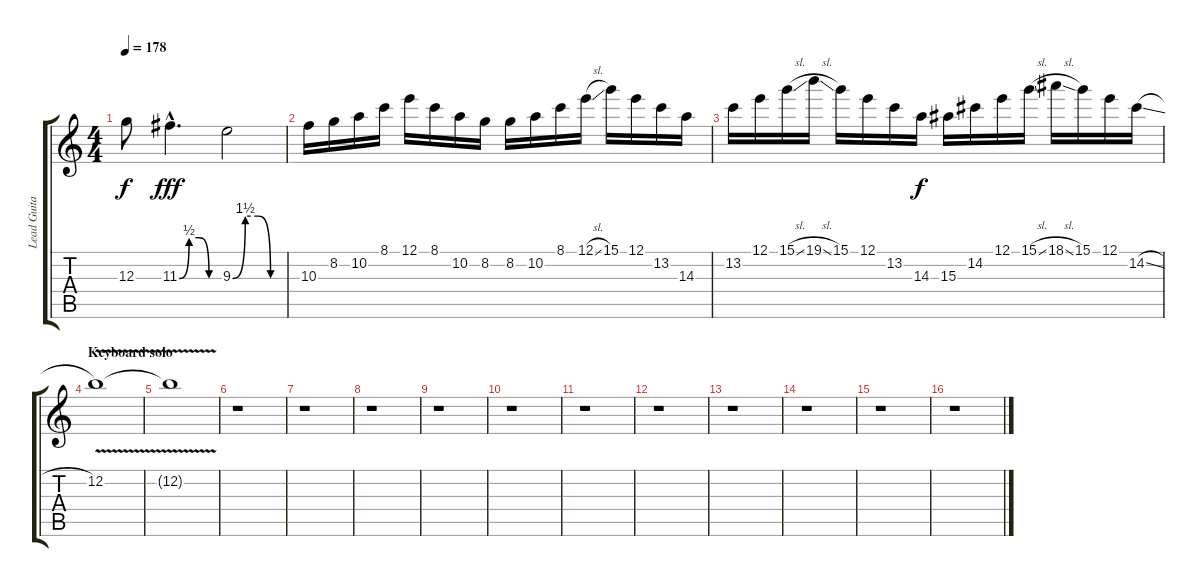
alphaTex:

\track ("Lead Guitar 2" "Lead Guita") {instrument overdrivenguitar}
\staff {score tabs}
\tuning (E4 B3 G3 D3 A2 E2) {hide}
\ts (4 4)
\tempo 178
\clef g2
\ks c
12.3{t}.8{dy f} 11.3{be (custom 0 0 15 2 30 2 45 0 60 0) hac}.4{d dy fff} 9.3{be (custom 0 0 15 6 30 6 45 0 60 0)}.2 |
10.3.16 8.2.16 10.2.16 8.1.16 12.1.16 8.1.16 10.2.16 8.2.16 8.2.16 10.2.16 8.1.16 12.1{sl}.16 15.1.16 12.1.16 13.2.16 14.3.16 |
13.2.16 12.1.16 15.1{sl}.16 19.1{sl}.16 15.1.16 12.1.16 13.2.16 14.3.16{dy f} 15.3.16 14.2.16 12.1.16 15.1{sl}.16 18.1{sl}.16 15.1.16 12.1.16 14.2{sl}.16 |
\section ("" "Keyboard solo")
12.2{v}.1{volume 0} |
12.2{t}.1 |
r.1 |
r.1 |
r.1 |
r.1 |
r.1 |
r.1 |
r.1 |
r.1 |
r.1 |
r.1 |
r.1
